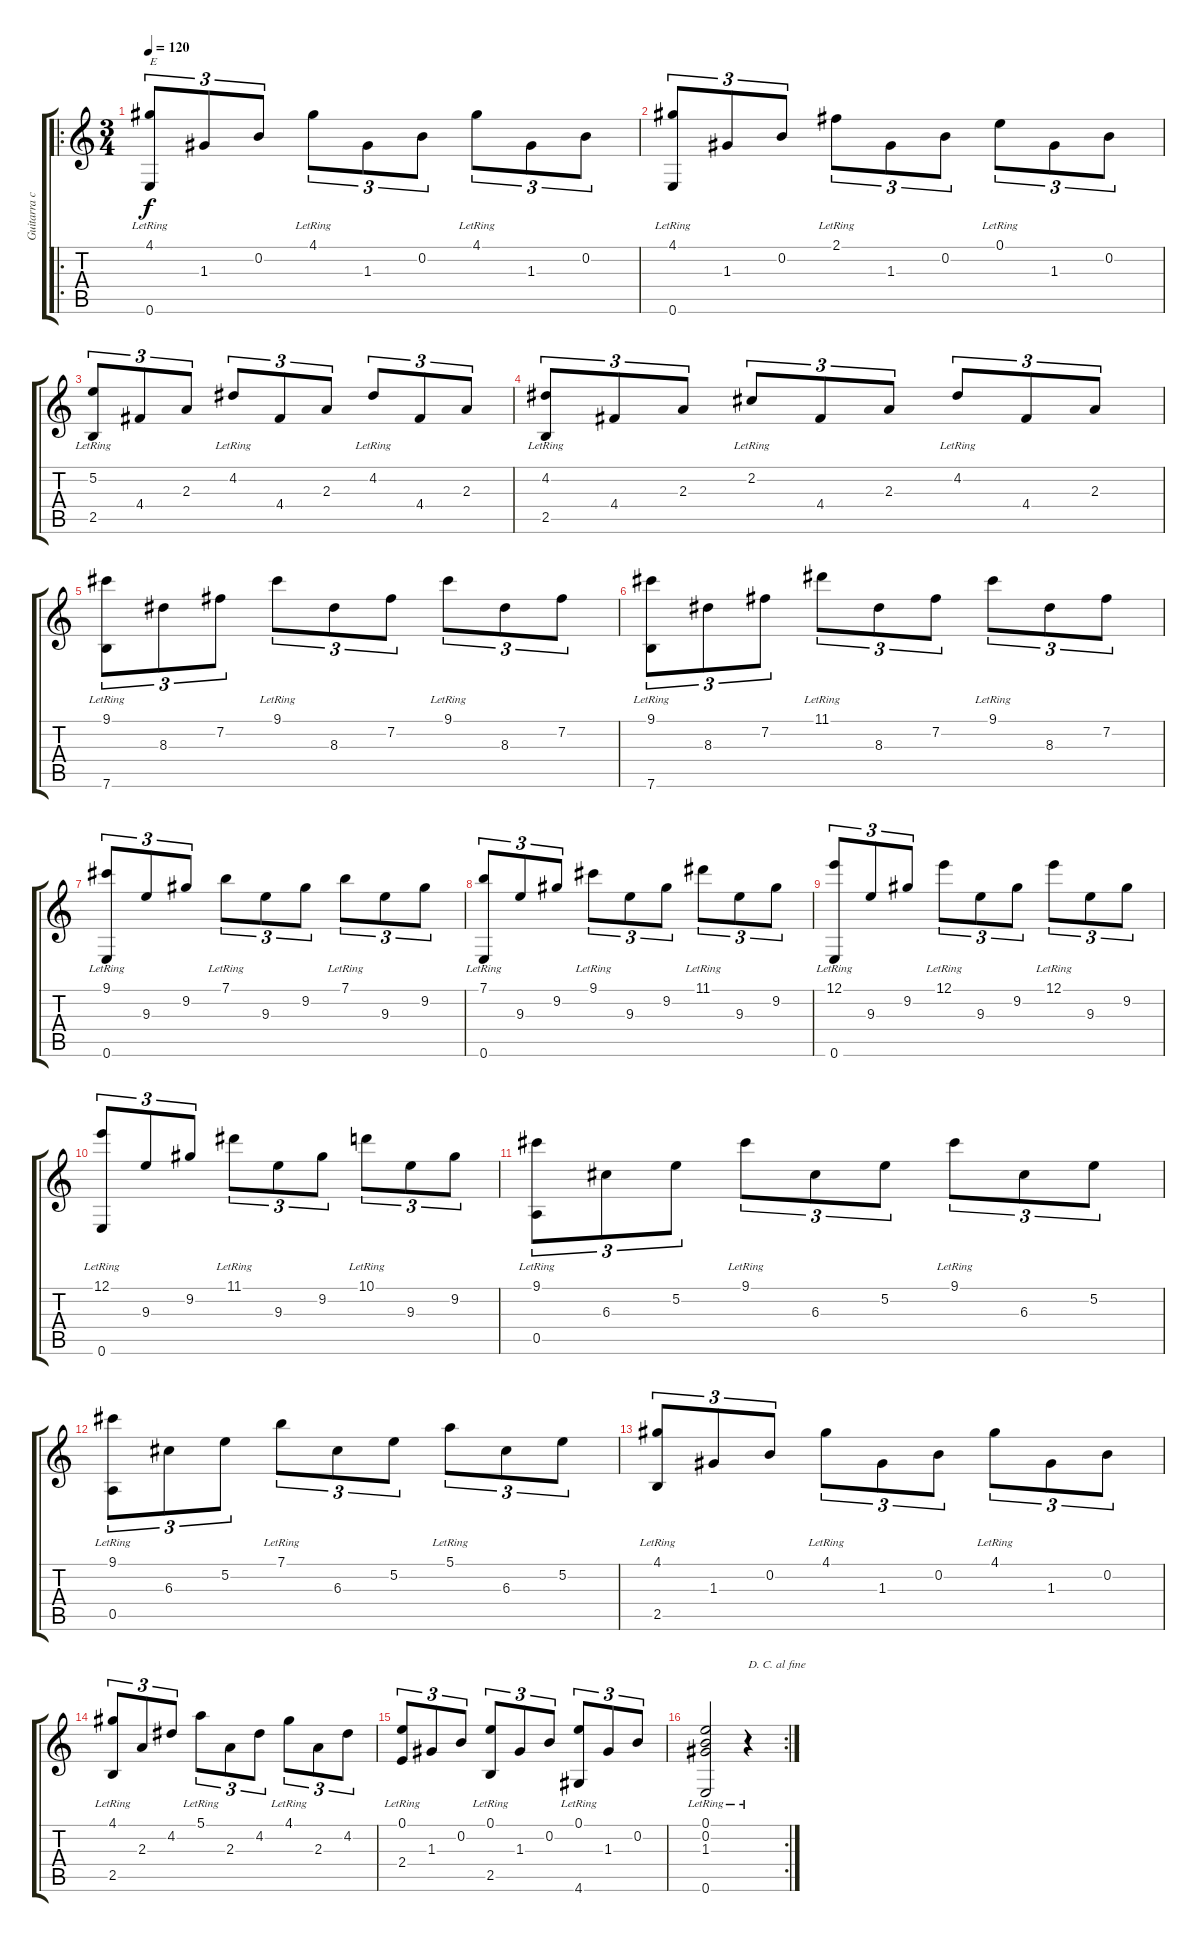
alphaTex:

\track ("Guitarra clásica" "Guitarra c") {instrument acousticguitarsteel}
\staff {score tabs}
\tuning (E4 B3 G3 D3 A2 E2) {hide}
\ro
\ts (3 4)
\tempo 120
\clef g2
\ks c
(4.1{lr} 0.6{lr}).8{tu (3 2) txt "E" dy f} 1.3.8{tu (3 2)} 0.2.8{tu (3 2)} 4.1{lr}.8{tu (3 2)} 1.3.8{tu (3 2)} 0.2.8{tu (3 2)} 4.1{lr}.8{tu (3 2)} 1.3.8{tu (3 2)} 0.2.8{tu (3 2)} |
(4.1{lr} 0.6{lr}).8{tu (3 2)} 1.3.8{tu (3 2)} 0.2.8{tu (3 2)} 2.1{lr}.8{tu (3 2)} 1.3.8{tu (3 2)} 0.2.8{tu (3 2)} 0.1{lr}.8{tu (3 2)} 1.3.8{tu (3 2)} 0.2.8{tu (3 2)} |
(5.2{lr} 2.5{lr}).8{tu (3 2)} 4.4.8{tu (3 2)} 2.3.8{tu (3 2)} 4.2{lr}.8{tu (3 2)} 4.4.8{tu (3 2)} 2.3.8{tu (3 2)} 4.2{lr}.8{tu (3 2)} 4.4.8{tu (3 2)} 2.3.8{tu (3 2)} |
(4.2{lr} 2.5{lr}).8{tu (3 2)} 4.4.8{tu (3 2)} 2.3.8{tu (3 2)} 2.2{lr}.8{tu (3 2)} 4.4.8{tu (3 2)} 2.3.8{tu (3 2)} 4.2{lr}.8{tu (3 2)} 4.4.8{tu (3 2)} 2.3.8{tu (3 2)} |
(9.1{lr} 7.6{lr}).8{tu (3 2)} 8.3.8{tu (3 2)} 7.2.8{tu (3 2)} 9.1{lr}.8{tu (3 2)} 8.3.8{tu (3 2)} 7.2.8{tu (3 2)} 9.1{lr}.8{tu (3 2)} 8.3.8{tu (3 2)} 7.2.8{tu (3 2)} |
(9.1{lr} 7.6{lr}).8{tu (3 2)} 8.3.8{tu (3 2)} 7.2.8{tu (3 2)} 11.1{lr}.8{tu (3 2)} 8.3.8{tu (3 2)} 7.2.8{tu (3 2)} 9.1{lr}.8{tu (3 2)} 8.3.8{tu (3 2)} 7.2.8{tu (3 2)} |
(9.1{lr} 0.6{lr}).8{tu (3 2)} 9.3.8{tu (3 2)} 9.2.8{tu (3 2)} 7.1{lr}.8{tu (3 2)} 9.3.8{tu (3 2)} 9.2.8{tu (3 2)} 7.1{lr}.8{tu (3 2)} 9.3.8{tu (3 2)} 9.2.8{tu (3 2)} |
(7.1{lr} 0.6{lr}).8{tu (3 2)} 9.3.8{tu (3 2)} 9.2.8{tu (3 2)} 9.1{lr}.8{tu (3 2)} 9.3.8{tu (3 2)} 9.2.8{tu (3 2)} 11.1{lr}.8{tu (3 2)} 9.3.8{tu (3 2)} 9.2.8{tu (3 2)} |
(12.1{lr} 0.6{lr}).8{tu (3 2)} 9.3.8{tu (3 2)} 9.2.8{tu (3 2)} 12.1{lr}.8{tu (3 2)} 9.3.8{tu (3 2)} 9.2.8{tu (3 2)} 12.1{lr}.8{tu (3 2)} 9.3.8{tu (3 2)} 9.2.8{tu (3 2)} |
(12.1{lr} 0.6{lr}).8{tu (3 2)} 9.3.8{tu (3 2)} 9.2.8{tu (3 2)} 11.1{lr}.8{tu (3 2)} 9.3.8{tu (3 2)} 9.2.8{tu (3 2)} 10.1{lr}.8{tu (3 2)} 9.3.8{tu (3 2)} 9.2.8{tu (3 2)} |
(9.1{lr} 0.5{lr}).8{tu (3 2)} 6.3.8{tu (3 2)} 5.2.8{tu (3 2)} 9.1{lr}.8{tu (3 2)} 6.3.8{tu (3 2)} 5.2.8{tu (3 2)} 9.1{lr}.8{tu (3 2)} 6.3.8{tu (3 2)} 5.2.8{tu (3 2)} |
(9.1{lr} 0.5{lr}).8{tu (3 2)} 6.3.8{tu (3 2)} 5.2.8{tu (3 2)} 7.1{lr}.8{tu (3 2)} 6.3.8{tu (3 2)} 5.2.8{tu (3 2)} 5.1{lr}.8{tu (3 2)} 6.3.8{tu (3 2)} 5.2.8{tu (3 2)} |
(4.1{lr} 2.5{lr}).8{tu (3 2)} 1.3.8{tu (3 2)} 0.2.8{tu (3 2)} 4.1{lr}.8{tu (3 2)} 1.3.8{tu (3 2)} 0.2.8{tu (3 2)} 4.1{lr}.8{tu (3 2)} 1.3.8{tu (3 2)} 0.2.8{tu (3 2)} |
(4.1{lr} 2.5{lr}).8{tu (3 2)} 2.3.8{tu (3 2)} 4.2.8{tu (3 2)} 5.1{lr}.8{tu (3 2)} 2.3.8{tu (3 2)} 4.2.8{tu (3 2)} 4.1{lr}.8{tu (3 2)} 2.3.8{tu (3 2)} 4.2.8{tu (3 2)} |
(0.1{lr} 2.4{lr}).8{tu (3 2)} 1.3.8{tu (3 2)} 0.2.8{tu (3 2)} (0.1{lr} 2.5{lr}).8{tu (3 2)} 1.3.8{tu (3 2)} 0.2.8{tu (3 2)} (0.1{lr} 4.6{lr}).8{tu (3 2)} 1.3.8{tu (3 2)} 0.2.8{tu (3 2)} |
\rc 2
(0.1{lr} 0.2{lr} 1.3{lr} 0.6{lr}).2 r.4{txt "D. C. al fine"}
